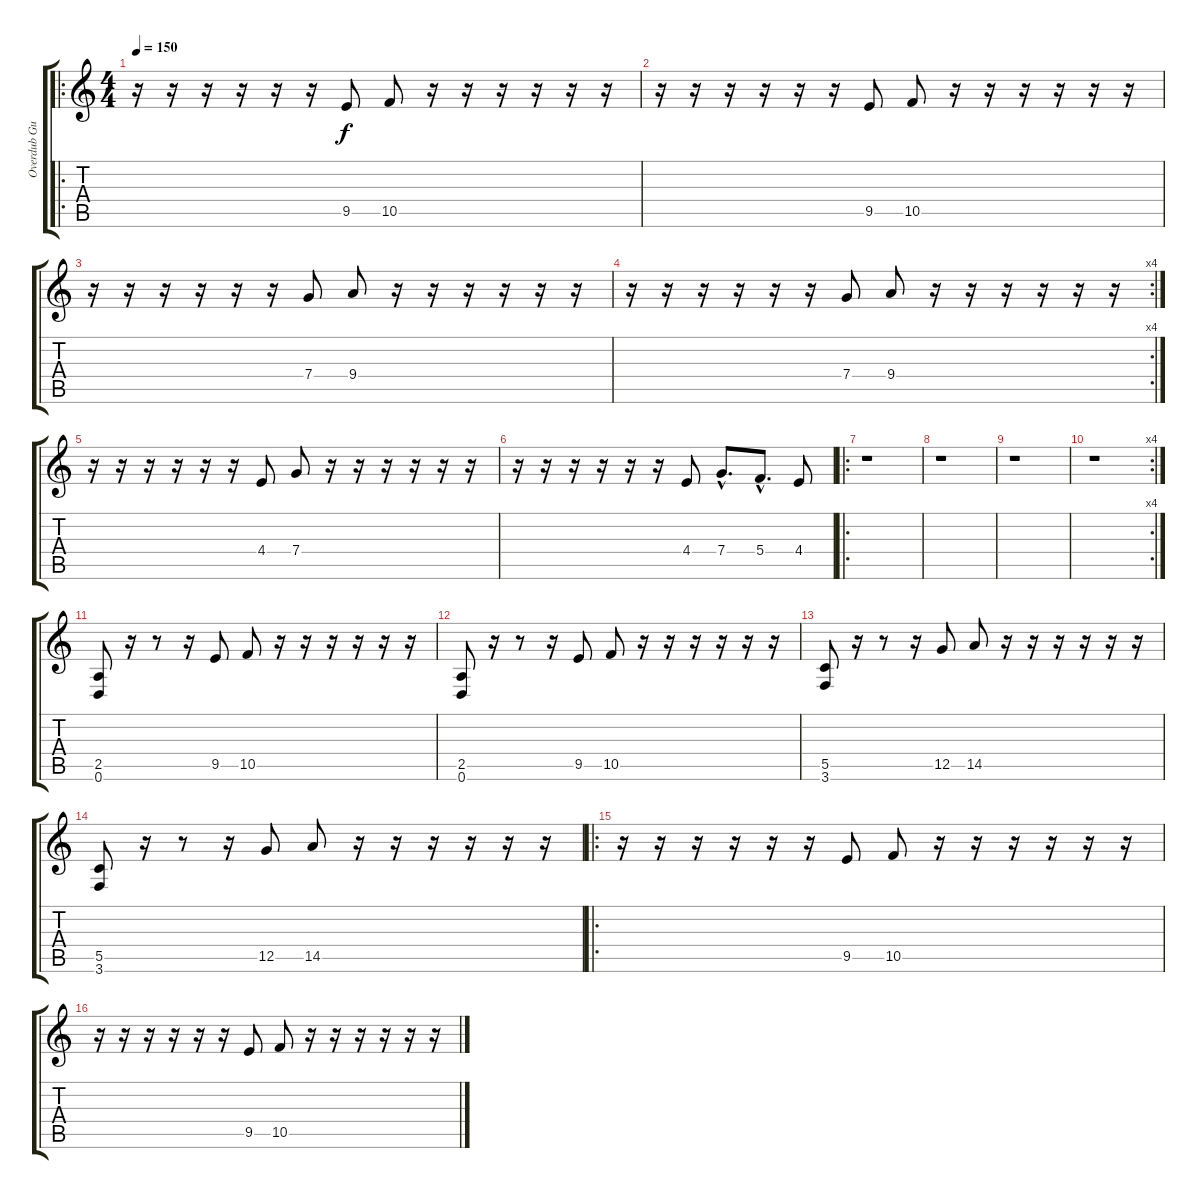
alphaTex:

\track ("Overdub Guit." "Overdub Gu") {instrument distortionguitar}
\staff {score tabs}
\tuning (D4 A3 F3 C3 G2 D2) {hide}
\ro
\ts (4 4)
\tempo 150
\clef g2
\ks c
r.16{dy f} r.16 r.16 r.16 r.16 r.16 9.5.8 10.5.8 r.16 r.16 r.16 r.16 r.16 r.16 |
r.16 r.16 r.16 r.16 r.16 r.16 9.5.8 10.5.8 r.16 r.16 r.16 r.16 r.16 r.16 |
r.16 r.16 r.16 r.16 r.16 r.16 7.4.8 9.4.8 r.16 r.16 r.16 r.16 r.16 r.16 |
\rc 4
r.16 r.16 r.16 r.16 r.16 r.16 7.4.8 9.4.8 r.16 r.16 r.16 r.16 r.16 r.16 |
r.16 r.16 r.16 r.16 r.16 r.16 4.4.8 7.4.8 r.16 r.16 r.16 r.16 r.16 r.16 |
r.16 r.16 r.16 r.16 r.16 r.16 4.4.8 7.4{hac}.8{d} 5.4{hac}.8{d} 4.4.8 |
\ro
r.1 |
r.1 |
r.1 |
\rc 4
r.1 |
(2.5 0.6).8 r.16 r.8 r.16 9.5.8 10.5.8 r.16 r.16 r.16 r.16 r.16 r.16 |
(2.5 0.6).8 r.16 r.8 r.16 9.5.8 10.5.8 r.16 r.16 r.16 r.16 r.16 r.16 |
(5.5 3.6).8 r.16 r.8 r.16 12.5.8 14.5.8 r.16 r.16 r.16 r.16 r.16 r.16 |
(5.5 3.6).8 r.16 r.8 r.16 12.5.8 14.5.8 r.16 r.16 r.16 r.16 r.16 r.16 |
\ro
r.16 r.16 r.16 r.16 r.16 r.16 9.5.8 10.5.8 r.16 r.16 r.16 r.16 r.16 r.16 |
r.16 r.16 r.16 r.16 r.16 r.16 9.5.8 10.5.8 r.16 r.16 r.16 r.16 r.16 r.16
